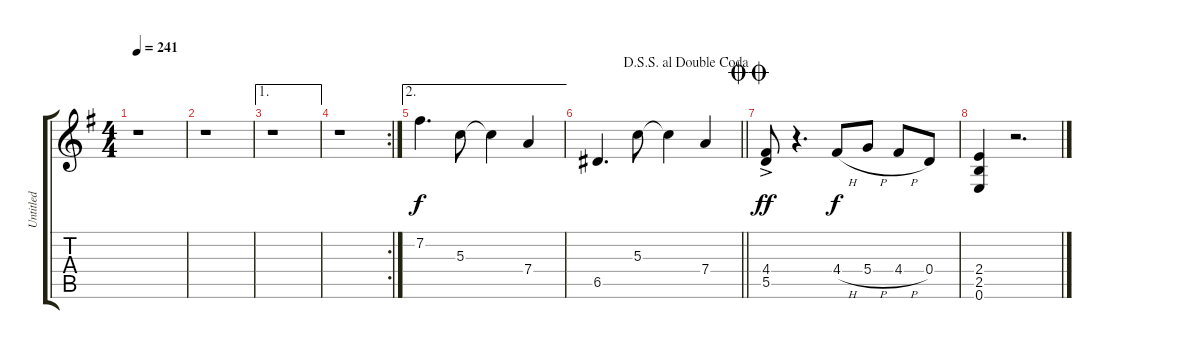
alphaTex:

\track ("Untitled" "Untitled") {instrument distortionguitar}
\staff {score tabs}
\tuning (E4 B3 G3 D3 A2 E2) {hide}
\ts (4 4)
\tempo 241
\clef g2
\ks g
r.1{dy f} |
r.1 |
\ae 1
r.1 |
\rc 2
r.1 |
\ae 2
7.2.4{d} 5.3.8 5.3{t}.4 7.4.4 |
\jump dalsegnosegnoaldoublecoda
\barLineRight lightlight
6.5.4{d} 5.3.8 5.3{t}.4 7.4.4 |
\jump doublecoda
(4.4{ac} 5.5{ac}).8{dy ff} r.4{d} 4.4{h}.8{dy f} 5.4{h}.8 4.4{h}.8 0.4.8 |
(2.4 2.5 0.6).4 r.2{d}
